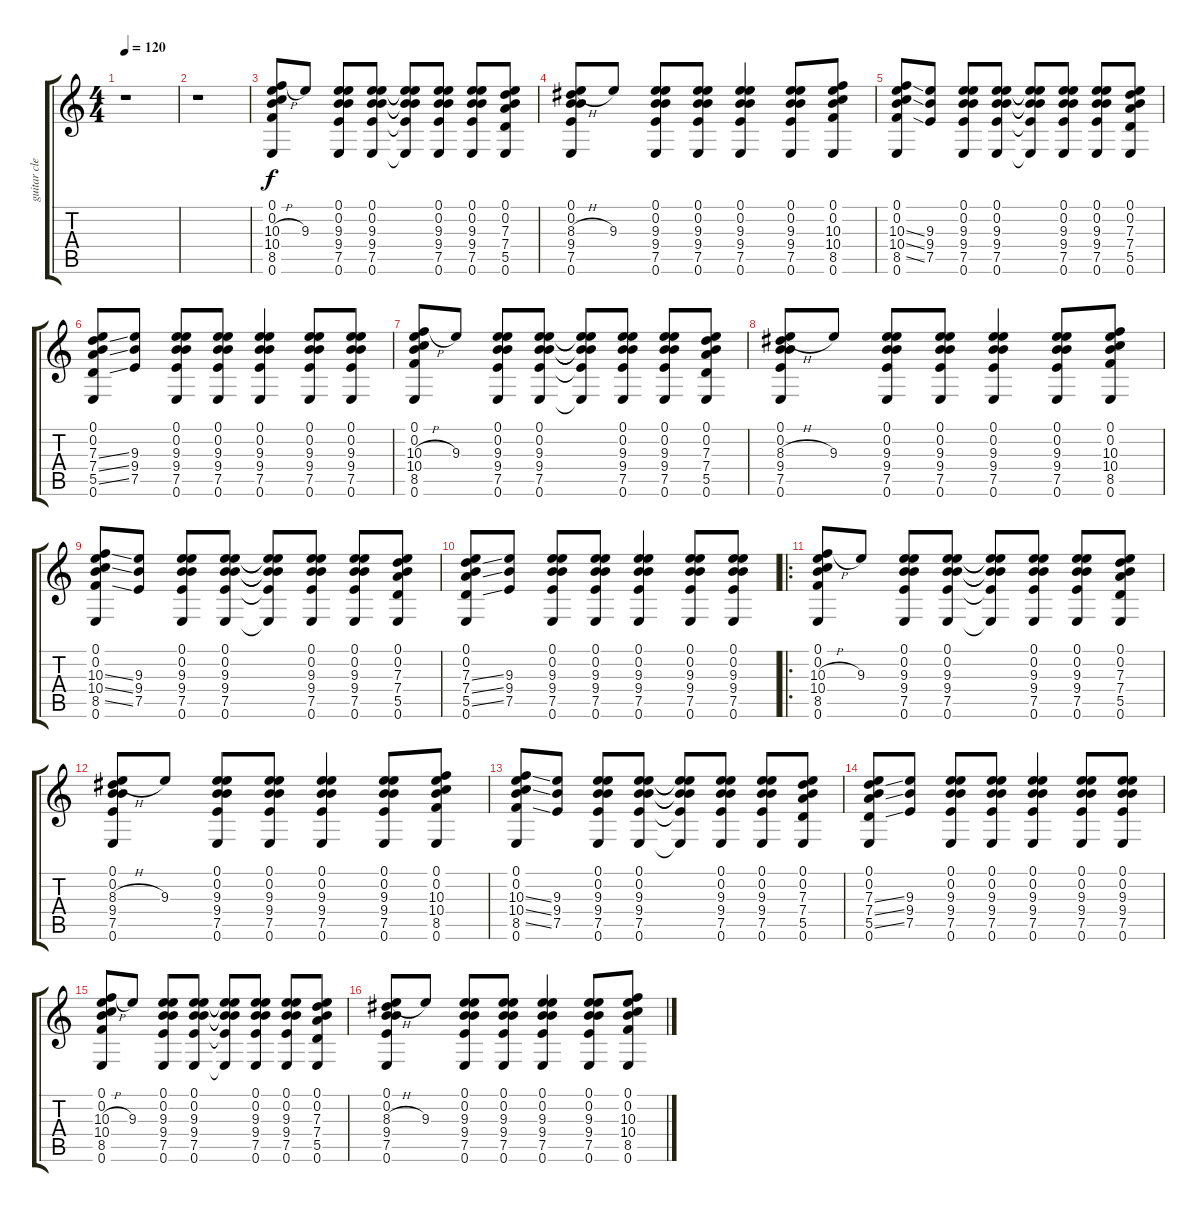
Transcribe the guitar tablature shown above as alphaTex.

\track ("guitar clean" "guitar cle") {instrument electricguitarclean}
\staff {score tabs}
\tuning (E4 B3 G3 D3 A2 E2) {hide}
\ts (4 4)
\tempo 120
\clef g2
\ks c
r.1{dy f} |
r.1 |
(0.1 0.2 10.3{h} 10.4 8.5 0.6).8 9.3.8 (0.1 0.2 9.3 9.4 7.5 0.6).8 (0.1 0.2 9.3 9.4 7.5 0.6).8 (0.1{t} 0.2{t} 9.3{t} 9.4{t} 7.5{t} 0.6{t}).8 (0.1 0.2 9.3 9.4 7.5 0.6).8 (0.1 0.2 9.3 9.4 7.5 0.6).8 (0.1 0.2 7.3 7.4 5.5 0.6).8 |
(0.1 0.2 8.3{h} 9.4 7.5 0.6).8 9.3.8 (0.1 0.2 9.3 9.4 7.5 0.6).8 (0.1 0.2 9.3 9.4 7.5 0.6).8 (0.1 0.2 9.3 9.4 7.5 0.6).4 (0.1 0.2 9.3 9.4 7.5 0.6).8 (0.1 0.2 10.3 10.4 8.5 0.6).8 |
(0.1 0.2 10.3{ss} 10.4{ss} 8.5{ss} 0.6).8 (9.3 9.4 7.5).8 (0.1 0.2 9.3 9.4 7.5 0.6).8 (0.1 0.2 9.3 9.4 7.5 0.6).8 (0.1{t} 0.2{t} 9.3{t} 9.4{t} 7.5{t} 0.6{t}).8 (0.1 0.2 9.3 9.4 7.5 0.6).8 (0.1 0.2 9.3 9.4 7.5 0.6).8 (0.1 0.2 7.3 7.4 5.5 0.6).8 |
(0.1 0.2 7.3{ss} 7.4{ss} 5.5{ss} 0.6).8 (9.3 9.4 7.5).8 (0.1 0.2 9.3 9.4 7.5 0.6).8 (0.1 0.2 9.3 9.4 7.5 0.6).8 (0.1 0.2 9.3 9.4 7.5 0.6).4 (0.1 0.2 9.3 9.4 7.5 0.6).8 (0.1 0.2 9.3 9.4 7.5 0.6).8 |
(0.1 0.2 10.3{h} 10.4 8.5 0.6).8 9.3.8 (0.1 0.2 9.3 9.4 7.5 0.6).8 (0.1 0.2 9.3 9.4 7.5 0.6).8 (0.1{t} 0.2{t} 9.3{t} 9.4{t} 7.5{t} 0.6{t}).8 (0.1 0.2 9.3 9.4 7.5 0.6).8 (0.1 0.2 9.3 9.4 7.5 0.6).8 (0.1 0.2 7.3 7.4 5.5 0.6).8 |
(0.1 0.2 8.3{h} 9.4 7.5 0.6).8 9.3.8 (0.1 0.2 9.3 9.4 7.5 0.6).8 (0.1 0.2 9.3 9.4 7.5 0.6).8 (0.1 0.2 9.3 9.4 7.5 0.6).4 (0.1 0.2 9.3 9.4 7.5 0.6).8 (0.1 0.2 10.3 10.4 8.5 0.6).8 |
(0.1 0.2 10.3{ss} 10.4{ss} 8.5{ss} 0.6).8 (9.3 9.4 7.5).8 (0.1 0.2 9.3 9.4 7.5 0.6).8 (0.1 0.2 9.3 9.4 7.5 0.6).8 (0.1{t} 0.2{t} 9.3{t} 9.4{t} 7.5{t} 0.6{t}).8 (0.1 0.2 9.3 9.4 7.5 0.6).8 (0.1 0.2 9.3 9.4 7.5 0.6).8 (0.1 0.2 7.3 7.4 5.5 0.6).8 |
(0.1 0.2 7.3{ss} 7.4{ss} 5.5{ss} 0.6).8 (9.3 9.4 7.5).8 (0.1 0.2 9.3 9.4 7.5 0.6).8 (0.1 0.2 9.3 9.4 7.5 0.6).8 (0.1 0.2 9.3 9.4 7.5 0.6).4 (0.1 0.2 9.3 9.4 7.5 0.6).8 (0.1 0.2 9.3 9.4 7.5 0.6).8 |
\ro
(0.1 0.2 10.3{h} 10.4 8.5 0.6).8 9.3.8 (0.1 0.2 9.3 9.4 7.5 0.6).8 (0.1 0.2 9.3 9.4 7.5 0.6).8 (0.1{t} 0.2{t} 9.3{t} 9.4{t} 7.5{t} 0.6{t}).8 (0.1 0.2 9.3 9.4 7.5 0.6).8 (0.1 0.2 9.3 9.4 7.5 0.6).8 (0.1 0.2 7.3 7.4 5.5 0.6).8 |
(0.1 0.2 8.3{h} 9.4 7.5 0.6).8 9.3.8 (0.1 0.2 9.3 9.4 7.5 0.6).8 (0.1 0.2 9.3 9.4 7.5 0.6).8 (0.1 0.2 9.3 9.4 7.5 0.6).4 (0.1 0.2 9.3 9.4 7.5 0.6).8 (0.1 0.2 10.3 10.4 8.5 0.6).8 |
(0.1 0.2 10.3{ss} 10.4{ss} 8.5{ss} 0.6).8 (9.3 9.4 7.5).8 (0.1 0.2 9.3 9.4 7.5 0.6).8 (0.1 0.2 9.3 9.4 7.5 0.6).8 (0.1{t} 0.2{t} 9.3{t} 9.4{t} 7.5{t} 0.6{t}).8 (0.1 0.2 9.3 9.4 7.5 0.6).8 (0.1 0.2 9.3 9.4 7.5 0.6).8 (0.1 0.2 7.3 7.4 5.5 0.6).8 |
(0.1 0.2 7.3{ss} 7.4{ss} 5.5{ss} 0.6).8 (9.3 9.4 7.5).8 (0.1 0.2 9.3 9.4 7.5 0.6).8 (0.1 0.2 9.3 9.4 7.5 0.6).8 (0.1 0.2 9.3 9.4 7.5 0.6).4 (0.1 0.2 9.3 9.4 7.5 0.6).8 (0.1 0.2 9.3 9.4 7.5 0.6).8 |
(0.1 0.2 10.3{h} 10.4 8.5 0.6).8 9.3.8 (0.1 0.2 9.3 9.4 7.5 0.6).8 (0.1 0.2 9.3 9.4 7.5 0.6).8 (0.1{t} 0.2{t} 9.3{t} 9.4{t} 7.5{t} 0.6{t}).8 (0.1 0.2 9.3 9.4 7.5 0.6).8 (0.1 0.2 9.3 9.4 7.5 0.6).8 (0.1 0.2 7.3 7.4 5.5 0.6).8 |
(0.1 0.2 8.3{h} 9.4 7.5 0.6).8 9.3.8 (0.1 0.2 9.3 9.4 7.5 0.6).8 (0.1 0.2 9.3 9.4 7.5 0.6).8 (0.1 0.2 9.3 9.4 7.5 0.6).4 (0.1 0.2 9.3 9.4 7.5 0.6).8 (0.1 0.2 10.3 10.4 8.5 0.6).8
